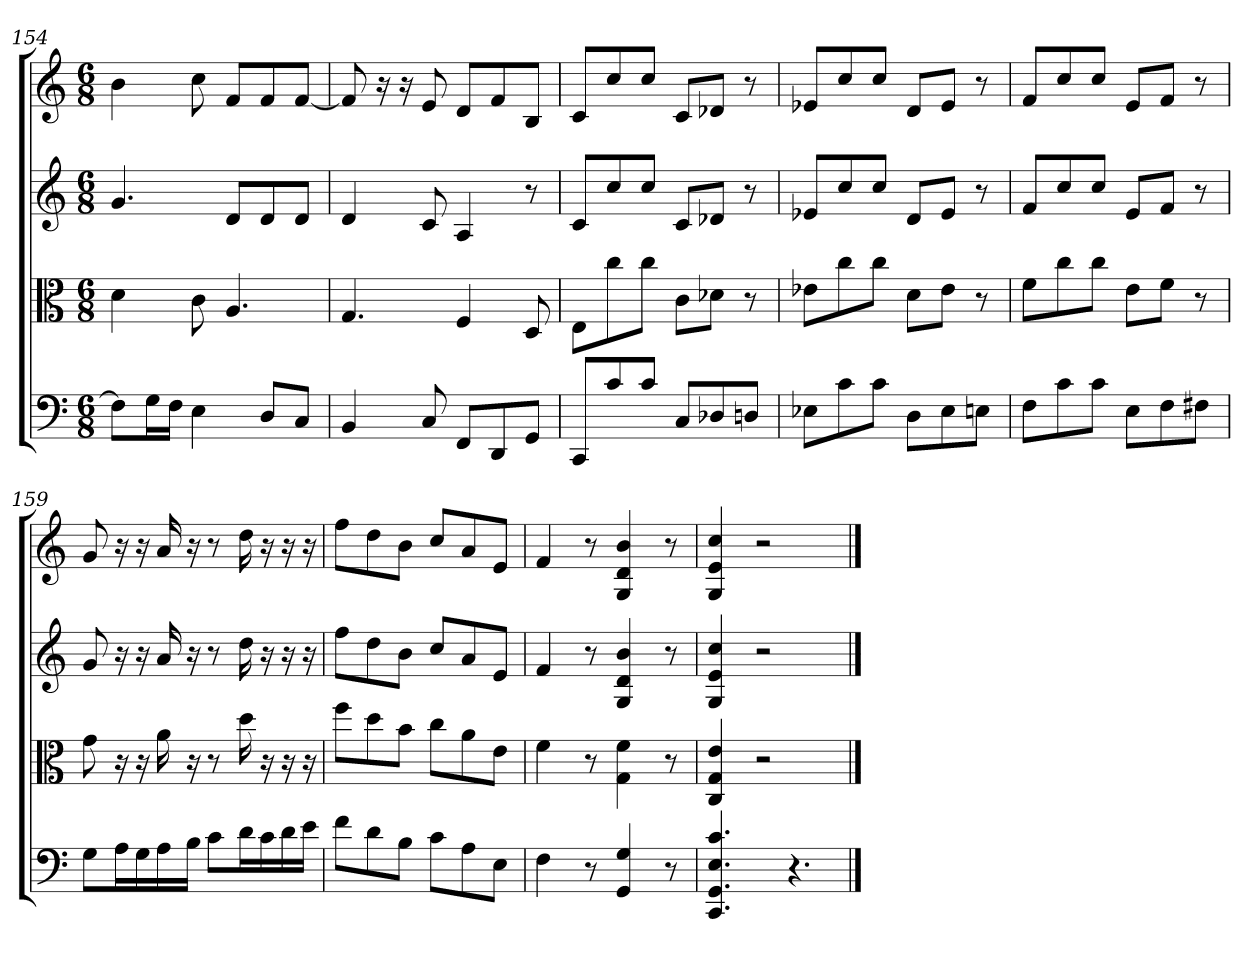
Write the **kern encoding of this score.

**kern	**kern	**kern	**kern
*part4	*part3	*part2	*part1
*staff4	*staff3	*staff2	*staff1
*clefF4	*clefC3	*clefG2	*clefG2
*k[]	*k[]	*k[]	*k[]
*C:	*C:	*C:	*C:
*M6/8	*M6/8	*M6/8	*M6/8
=154	=154	=154	=154
8F\L]	4d	4.g	4b
16G\L	.	.	.
16F\JJ	.	.	.
4E	8c	.	8cc
.	4.A	8d/L	8f/L
8D/L	.	8d/	8f/
8C/J	.	8d/J	[8f/J
=155	=155	=155	=155
4BB	4.G	4d	8f]
.	.	.	16r
.	.	.	16r
8C	.	8c	8e
8FF/L	4F	4A	8d/L
8DD/	.	.	8f/
8GG/J	8D	8r	8B/J
=156	=156	=156	=156
8CC/L	8E\L	8c/L	8c/L
8c/	8cc\	8cc/	8cc/
8c/J	8cc\J	8cc/J	8cc/J
8C/L	8c\L	8c/L	8c/L
8D-X/	8d-X\J	8d-X/J	8d-X/J
8Dn/J	8r	8r	8r
=157	=157	=157	=157
8E-X\L	8e-X\L	8e-X/L	8e-X/L
8c\	8cc\	8cc/	8cc/
8c\J	8cc\J	8cc/J	8cc/J
8D\L	8d\L	8d/L	8d/L
8E-\	8e-\J	8e-/J	8e-/J
8En\J	8r	8r	8r
=158	=158	=158	=158
8F\L	8f\L	8f/L	8f/L
8c\	8cc\	8cc/	8cc/
8c\J	8cc\J	8cc/J	8cc/J
8E\L	8e\L	8e/L	8e/L
8F\	8f\J	8f/J	8f/J
8F#X\J	8r	8r	8r
=159	=159	=159	=159
8G\L	8g	8g	8g
16A\L	16r	16r	16r
16G\	16r	16r	16r
16A\	16a	16a	16a
16B\JJ	16r	16r	16r
8c\L	8r	8r	8r
16d\L	16dd	16dd	16dd
16c\	16r	16r	16r
16d\	16r	16r	16r
16e\JJ	16r	16r	16r
=160	=160	=160	=160
8f\L	8ff\L	8ff\L	8ff\L
8d\	8dd\	8dd\	8dd\
8B\J	8b\J	8b\J	8b\J
8c\L	8cc\L	8cc/L	8cc/L
8A\	8a\	8a/	8a/
8E\J	8e\J	8e/J	8e/J
=161	=161	=161	=161
4F	4f	4f	4f
8r	8r	8r	8r
4GG 4G	4G 4f	4G 4d 4b	4G 4d 4b
8r	8r	8r	8r
=162	=162	=162	=162
4.CC 4.GG 4.E 4.c	4C 4G 4e	4G 4e 4cc	4G 4e 4cc
.	2r	2r	2r
4.r	.	.	.
==	==	==	==
*-	*-	*-	*-
